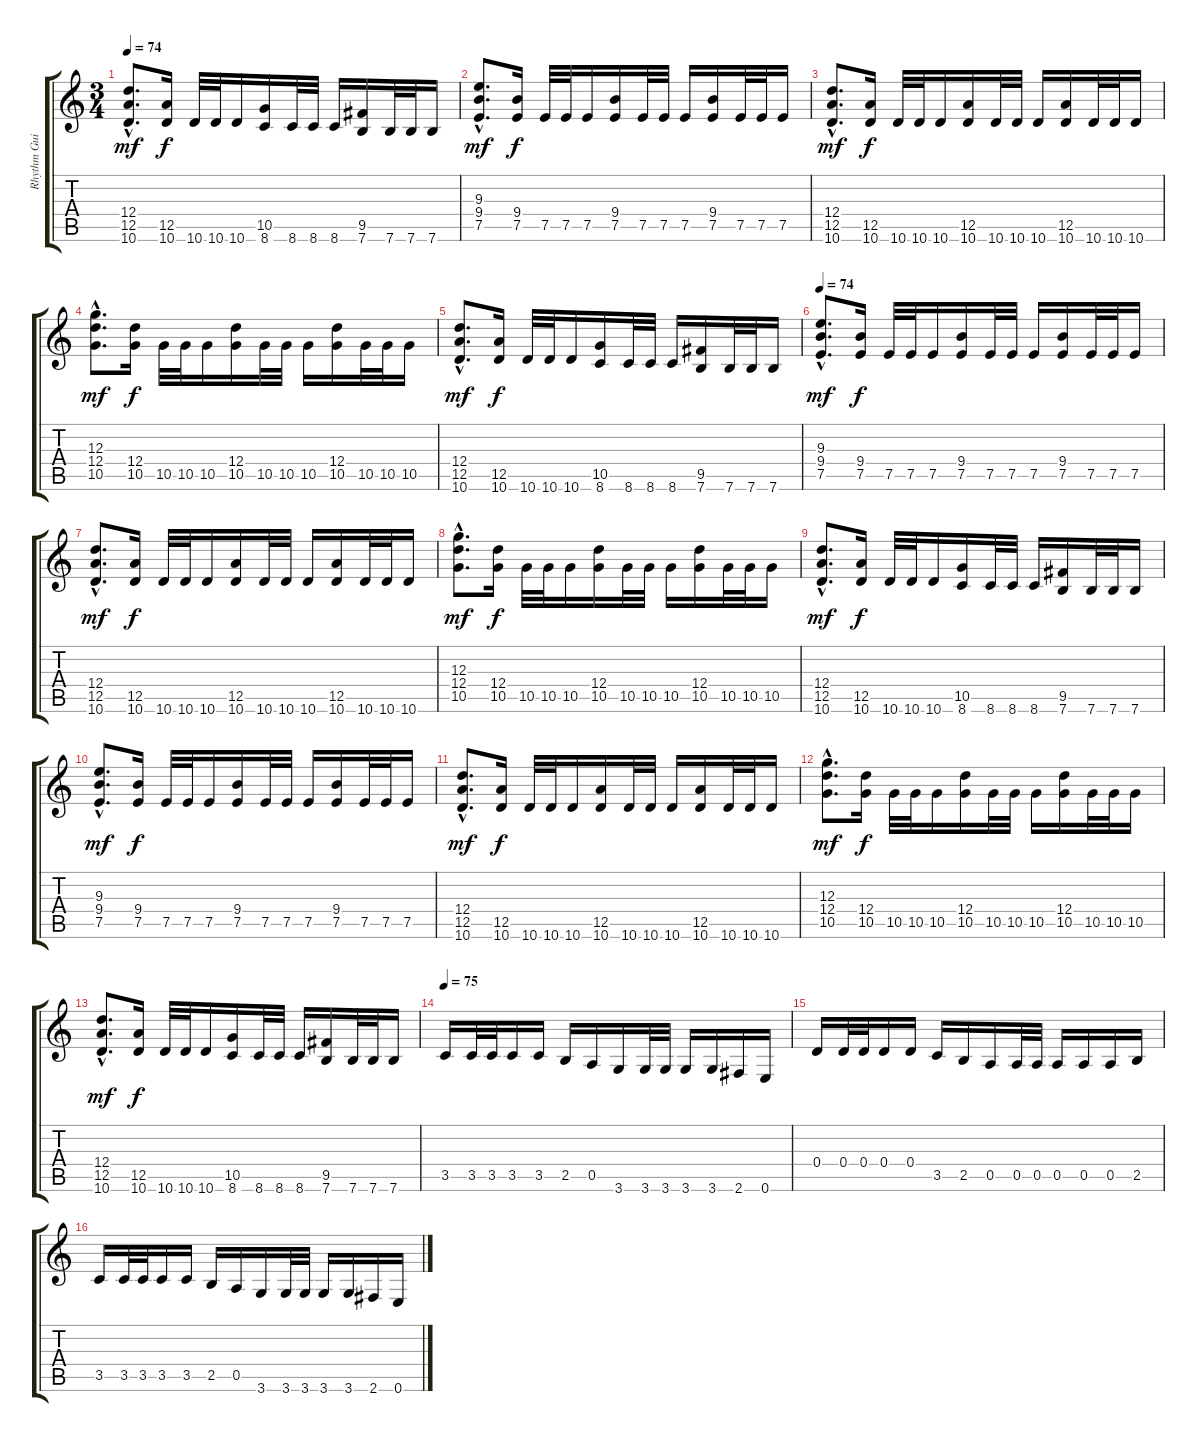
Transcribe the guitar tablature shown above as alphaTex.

\track ("Rhythm Guitar (right)" "Rhythm Gui") {instrument overdrivenguitar}
\staff {score tabs}
\tuning (E4 B3 G3 D3 A2 E2) {hide}
\ts (3 4)
\tempo 74
\clef g2
\ks c
(12.4{hac} 12.5{hac} 10.6{hac}).8{d dy mf} (12.5 10.6).16{dy f} 10.6.32 10.6.32 10.6.16 (10.5 8.6).16 8.6.32 8.6.32 8.6.16 (9.5 7.6).16 7.6.32 7.6.32 7.6.16 |
(9.3{hac} 9.4{hac} 7.5{hac}).8{d dy mf} (9.4 7.5).16{dy f} 7.5.32 7.5.32 7.5.16 (9.4 7.5).16 7.5.32 7.5.32 7.5.16 (9.4 7.5).16 7.5.32 7.5.32 7.5.16 |
(12.4{hac} 12.5{hac} 10.6{hac}).8{d dy mf} (12.5 10.6).16{dy f} 10.6.32 10.6.32 10.6.16 (12.5 10.6).16 10.6.32 10.6.32 10.6.16 (12.5 10.6).16 10.6.32 10.6.32 10.6.16 |
(12.3{hac} 12.4{hac} 10.5{hac}).8{d dy mf} (12.4 10.5).16{dy f} 10.5.32 10.5.32 10.5.16 (12.4 10.5).16 10.5.32 10.5.32 10.5.16 (12.4 10.5).16 10.5.32 10.5.32 10.5.16 |
(12.4{hac} 12.5{hac} 10.6{hac}).8{d dy mf} (12.5 10.6).16{dy f} 10.6.32 10.6.32 10.6.16 (10.5 8.6).16 8.6.32 8.6.32 8.6.16 (9.5 7.6).16 7.6.32 7.6.32 7.6.16 |
\tempo 74
(9.3{hac} 9.4{hac} 7.5{hac}).8{d dy mf} (9.4 7.5).16{dy f} 7.5.32 7.5.32 7.5.16 (9.4 7.5).16 7.5.32 7.5.32 7.5.16 (9.4 7.5).16 7.5.32 7.5.32 7.5.16 |
(12.4{hac} 12.5{hac} 10.6{hac}).8{d dy mf} (12.5 10.6).16{dy f} 10.6.32 10.6.32 10.6.16 (12.5 10.6).16 10.6.32 10.6.32 10.6.16 (12.5 10.6).16 10.6.32 10.6.32 10.6.16 |
(12.3{hac} 12.4{hac} 10.5{hac}).8{d dy mf} (12.4 10.5).16{dy f} 10.5.32 10.5.32 10.5.16 (12.4 10.5).16 10.5.32 10.5.32 10.5.16 (12.4 10.5).16 10.5.32 10.5.32 10.5.16 |
(12.4{hac} 12.5{hac} 10.6{hac}).8{d dy mf} (12.5 10.6).16{dy f} 10.6.32 10.6.32 10.6.16 (10.5 8.6).16 8.6.32 8.6.32 8.6.16 (9.5 7.6).16 7.6.32 7.6.32 7.6.16 |
(9.3{hac} 9.4{hac} 7.5{hac}).8{d dy mf} (9.4 7.5).16{dy f} 7.5.32 7.5.32 7.5.16 (9.4 7.5).16 7.5.32 7.5.32 7.5.16 (9.4 7.5).16 7.5.32 7.5.32 7.5.16 |
(12.4{hac} 12.5{hac} 10.6{hac}).8{d dy mf} (12.5 10.6).16{dy f} 10.6.32 10.6.32 10.6.16 (12.5 10.6).16 10.6.32 10.6.32 10.6.16 (12.5 10.6).16 10.6.32 10.6.32 10.6.16 |
(12.3{hac} 12.4{hac} 10.5{hac}).8{d dy mf} (12.4 10.5).16{dy f} 10.5.32 10.5.32 10.5.16 (12.4 10.5).16 10.5.32 10.5.32 10.5.16 (12.4 10.5).16 10.5.32 10.5.32 10.5.16 |
(12.4{hac} 12.5{hac} 10.6{hac}).8{d dy mf} (12.5 10.6).16{dy f} 10.6.32 10.6.32 10.6.16 (10.5 8.6).16 8.6.32 8.6.32 8.6.16 (9.5 7.6).16 7.6.32 7.6.32 7.6.16 |
\tempo 75
3.5.16 3.5.32 3.5.32 3.5.16 3.5.16 2.5.16 0.5.16 3.6.16 3.6.32 3.6.32 3.6.16 3.6.16 2.6.16 0.6.16 |
0.4.16 0.4.32 0.4.32 0.4.16 0.4.16 3.5.16 2.5.16 0.5.16 0.5.32 0.5.32 0.5.16 0.5.16 0.5.16 2.5.16 |
3.5.16 3.5.32 3.5.32 3.5.16 3.5.16 2.5.16 0.5.16 3.6.16 3.6.32 3.6.32 3.6.16 3.6.16 2.6.16 0.6.16
